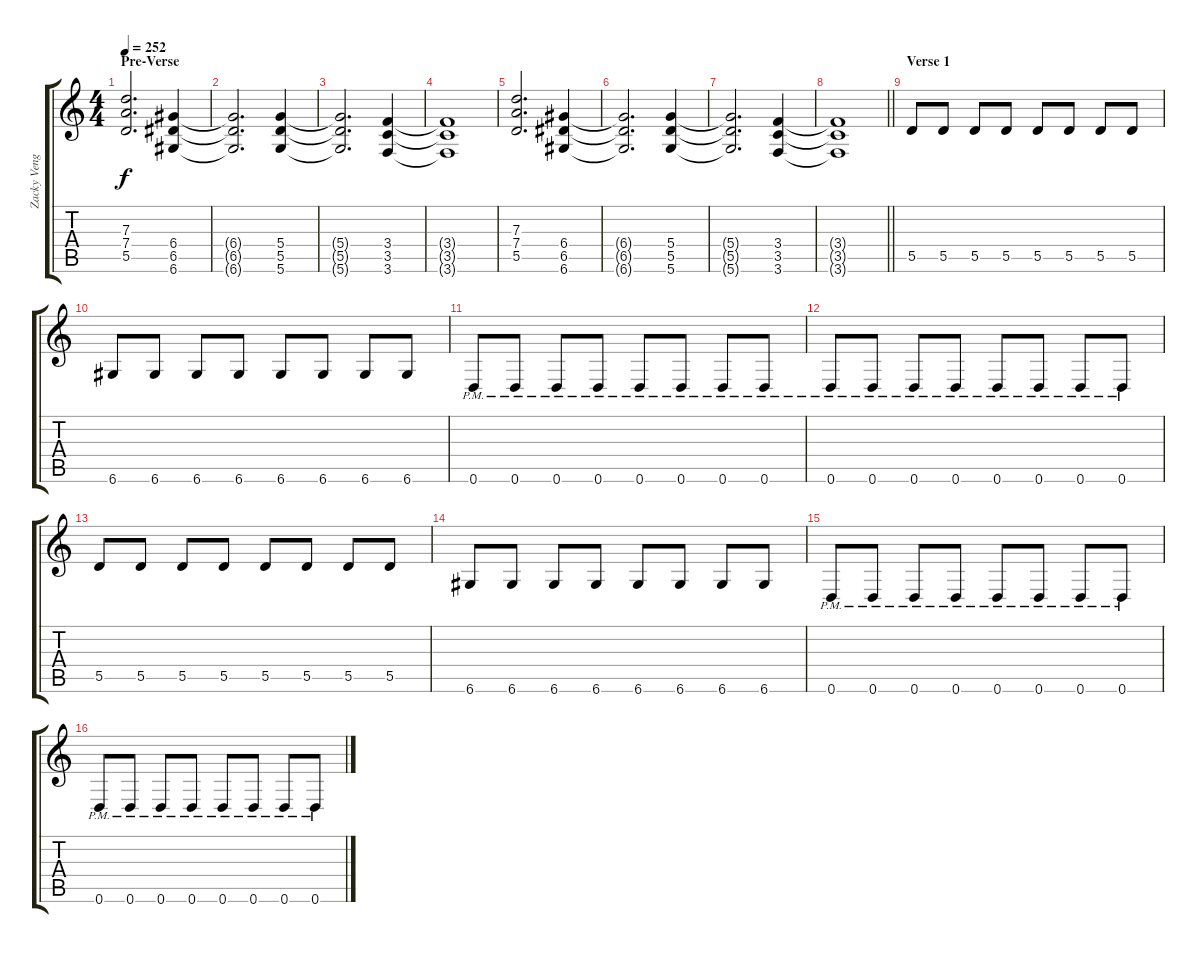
\track ("Zacky Vengeance" "Zacky Veng") {instrument distortionguitar}
\staff {score tabs}
\tuning (E4 B3 G3 D3 A2 D2) {hide}
\ts (4 4)
\section ("" "Pre-Verse")
\tempo 252
\clef g2
\ks c
(7.3 7.4 5.5).2{d dy f} (6.4 6.5 6.6).4 |
(6.4{t} 6.5{t} 6.6{t}).2{d} (5.4 5.5 5.6).4 |
(5.4{t} 5.5{t} 5.6{t}).2{d} (3.4 3.5 3.6).4 |
(3.4{t} 3.5{t} 3.6{t}).1 |
(7.3 7.4 5.5).2{d} (6.4 6.5 6.6).4 |
(6.4{t} 6.5{t} 6.6{t}).2{d} (5.4 5.5 5.6).4 |
(5.4{t} 5.5{t} 5.6{t}).2{d} (3.4 3.5 3.6).4 |
\barLineRight lightlight
(3.4{t} 3.5{t} 3.6{t}).1 |
\section ("" "Verse 1")
5.5.8 5.5.8 5.5.8 5.5.8 5.5.8 5.5.8 5.5.8 5.5.8 |
6.6.8 6.6.8 6.6.8 6.6.8 6.6.8 6.6.8 6.6.8 6.6.8 |
0.6{pm}.8 0.6{pm}.8 0.6{pm}.8 0.6{pm}.8 0.6{pm}.8 0.6{pm}.8 0.6{pm}.8 0.6{pm}.8 |
0.6{pm}.8 0.6{pm}.8 0.6{pm}.8 0.6{pm}.8 0.6{pm}.8 0.6{pm}.8 0.6{pm}.8 0.6{pm}.8 |
5.5.8 5.5.8 5.5.8 5.5.8 5.5.8 5.5.8 5.5.8 5.5.8 |
6.6.8 6.6.8 6.6.8 6.6.8 6.6.8 6.6.8 6.6.8 6.6.8 |
0.6{pm}.8 0.6{pm}.8 0.6{pm}.8 0.6{pm}.8 0.6{pm}.8 0.6{pm}.8 0.6{pm}.8 0.6{pm}.8 |
0.6{pm}.8 0.6{pm}.8 0.6{pm}.8 0.6{pm}.8 0.6{pm}.8 0.6{pm}.8 0.6{pm}.8 0.6{pm}.8
